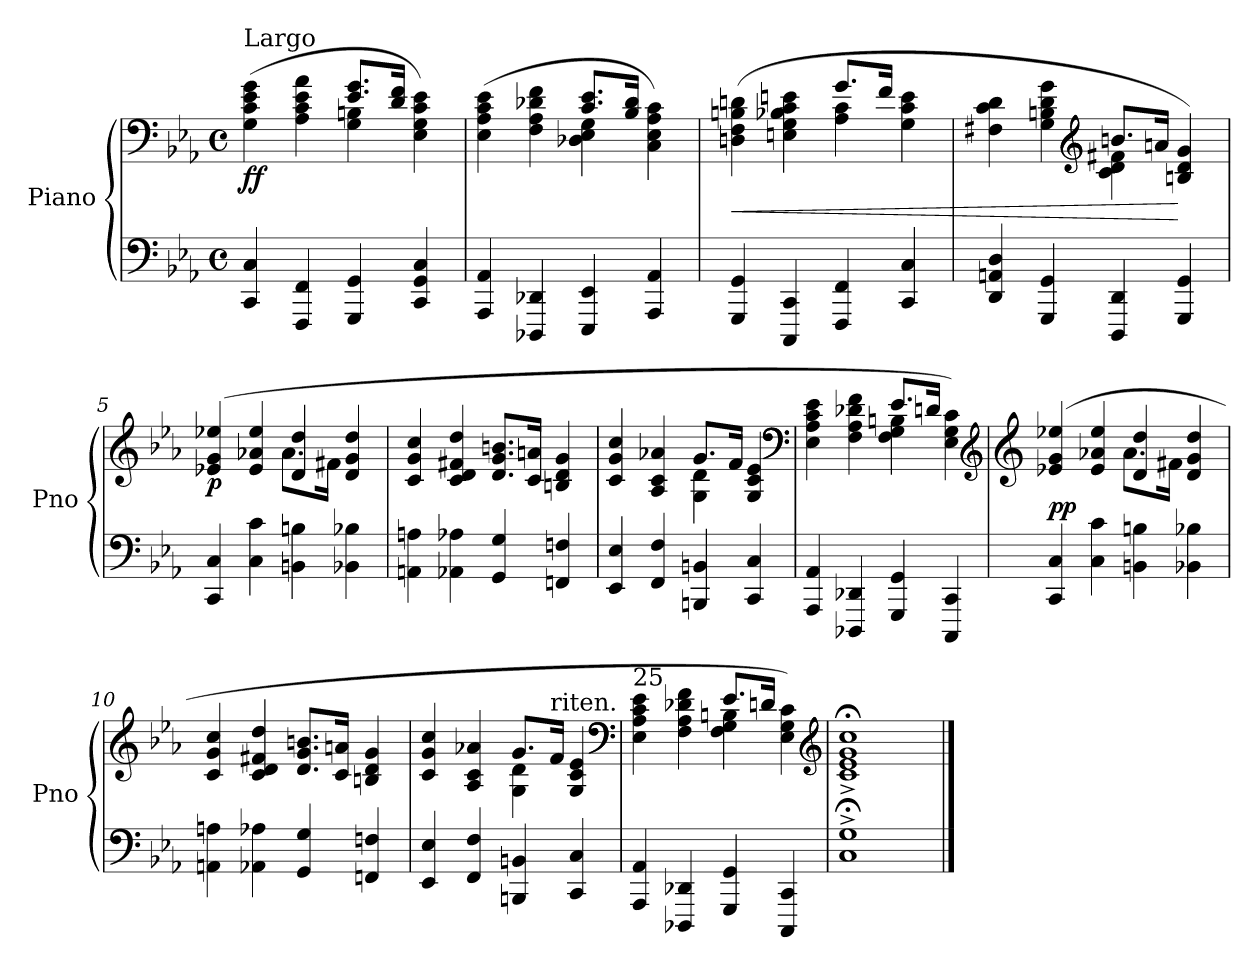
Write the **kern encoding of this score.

**kern	**kern	**dynam
*part1	*part1	*part1
*staff2	*staff1	*staff1/2
*I"Piano	*	*
*I'Pno	*	*
*clefF4	*clefF4	*
*k[b-e-a-]	*k[b-e-a-]	*
*E-:	*E-:	*
*M4/4	*M4/4	*
*met(c)	*met(c)	*
=1	=1	=1
*	*^	*
!	!LO:TX:a:t=Largo	!	!
!	!	!	!LO:DY:b
4CC/ 4C/	(4G\ 4c\ 4e-\ 4g\	2ryy	ff
4FFF/ 4FF/	4A-\ 4c\ 4e-\ 4a-\	.	.
4GGG/ 4GG/	8.e-/ 8.g/L	4G\ 4Bn\	.
.	16d/ 16f/Jk	.	.
4CC/ 4GG/ 4C/	4E-\ 4G\ 4c\ 4e-\)	4ryy	.
=2	=2	=2	=2
4AAA-/ 4AA-/	(4E-\ 4A-\ 4c\ 4e-\	2ryy	.
4DDD-X/ 4DD-X/	4F\ 4A-\ 4d-X\ 4f\	.	.
4EEE-/ 4EE-/	8.c/ 8.e-/L	4D-X\ 4E-\ 4G\	.
.	16B-/ 16d-/Jk	.	.
4AAA-/ 4AA-/	4C\ 4E-\ 4A-\ 4c\)	4ryy	.
=3	=3	=3	=3
!	!	!	!LO:HP:b
4GGG/ 4GG/	(4Dn\ 4F\ 4Bn\ 4dn\	2ryy	<
4CCC/ 4CC/	4En\ 4G\ 4B-X\ 4c\ 4en\	.	.
4FFF/ 4FF/	8.g/L	4A-\ 4c\	.
.	16f/Jk	.	.
4CC/ 4C/	4G\ 4c\ 4e\	4ryy	.
=4	=4	=4	=4
4DD/ 4AAn/ 4D/	4F#X\ 4c\ 4d\	2ryy	.
4GGG/ 4GG/	4G\ 4Bn\ 4d\ 4g\	.	.
*	*clefG2	*	*
4DDD/ 4DD/	8.bn/L	4c\ 4d\ 4f#X\	.
.	16an/Jk	.	.
4GGG/ 4GG/	4Bn/ 4d/ 4g/)	4ryy	[
!!LO:LB:g=z	!!
=5	=5	=5	=5
!	!	!	!LO:DY:b
4CC/ 4C/	(4e-X/ 4g/ 4ee-X/	2ryy	p
4C\ 4c\	4e-/ 4a-X/ 4ee-/	.	.
4BBn\ 4Bn\	4d/ 4dd/	8.a-\L	.
.	.	16f#X\Jk	.
4BB-X\ 4B-X\	4d/ 4g/ 4dd/	4ryy	.
*	*v	*v	*
=6	=6	=6
4AAn\ 4An\	4c/ 4g/ 4cc/	.
4AA-X\ 4A-X\	4c/ 4d/ 4f#X/ 4dd/	.
4GG/ 4G/	8.d/ 8.g/ 8.bn/L	.
.	16c/ 16an/Jk	.
4FFn/ 4Fn/	4Bn/ 4d/ 4g/	.
=7	=7	=7
*	*^	*
4EE-/ 4E-/	4c/ 4g/ 4cc/	2ryy	.
4FF/ 4F/	4A-/ 4c/ 4a-X/	.	.
4BBBn/ 4BBn/	8.g/L	4G\ 4d\	.
.	16f/Jk	.	.
4CC/ 4C/	4G/ 4c/ 4e-/	4ryy	.
*	*clefF4	*	*
=8	=8	=8	=8
4AAA-/ 4AA-/	4E-\ 4A-\ 4c\ 4e-\	2ryy	.
4DDD-X/ 4DD-X/	4F\ 4A-\ 4d-X\ 4f\	.	.
4GGG/ 4GG/	8.e-/L	4F\ 4G\ 4Bn\	.
.	16dn/Jk	.	.
4CCC/ 4CC/	4E-\ 4G\ 4c\)	4ryy	.
*	*clefG2	*	*
!!LO:LB:g=z	!!
=9	=9	=9	=9
*	*clefG2	*	*
!	!	!	!LO:DY:a=2
4CC/ 4C/	(4e-X/ 4g/ 4ee-X/	2ryy	pp
4C\ 4c\	4e-/ 4a-X/ 4ee-/	.	.
4BBn\ 4Bn\	4d/ 4dd/	8.a-\L	.
.	.	16f#X\Jk	.
4BB-X\ 4B-X\	4d/ 4g/ 4dd/	4ryy	.
*	*v	*v	*
=10	=10	=10
4AAn\ 4An\	4c/ 4g/ 4cc/	.
4AA-X\ 4A-X\	4c/ 4d/ 4f#X/ 4dd/	.
4GG/ 4G/	8.d/ 8.g/ 8.bn/L	.
.	16c/ 16an/Jk	.
4FFn/ 4Fn/	4Bn/ 4d/ 4g/	.
=11	=11	=11
*	*^	*
4EE-/ 4E-/	4c/ 4g/ 4cc/	2ryy	.
4FF/ 4F/	4A-/ 4c/ 4a-X/	.	.
4BBBn/ 4BBn/	8.g/L	4G\ 4d\	.
!	!LO:TX:a:t=riten.	!	!
.	16f/Jk	.	.
4CC/ 4C/	4G/ 4c/ 4e-/	4ryy	.
*	*clefF4	*	*
=12	=12	=12	=12
!	!LO:TX:a:t=25	!	!
4AAA-/ 4AA-/	4E-\ 4A-\ 4c\ 4e-\	2ryy	.
4DDD-X/ 4DD-X/	4F\ 4A-\ 4d-X\ 4f\	.	.
4GGG/ 4GG/	8.e-/L	4F\ 4G\ 4Bn\	.
.	16dn/Jk	.	.
4CCC/ 4CC/	4E-\ 4G\ 4c\)	4ryy	.
*	*v	*v	*
*	*clefG2	*
=13	=13	=13
*	*^	*
!	!LO:TX:a:t=20	!	!
*	*v	*v	*
1C;<^ 1G;<^	1c;<^ 1e-;<^ 1g;<^ 1cc;<^	.
==	==	==
*-	*-	*-
